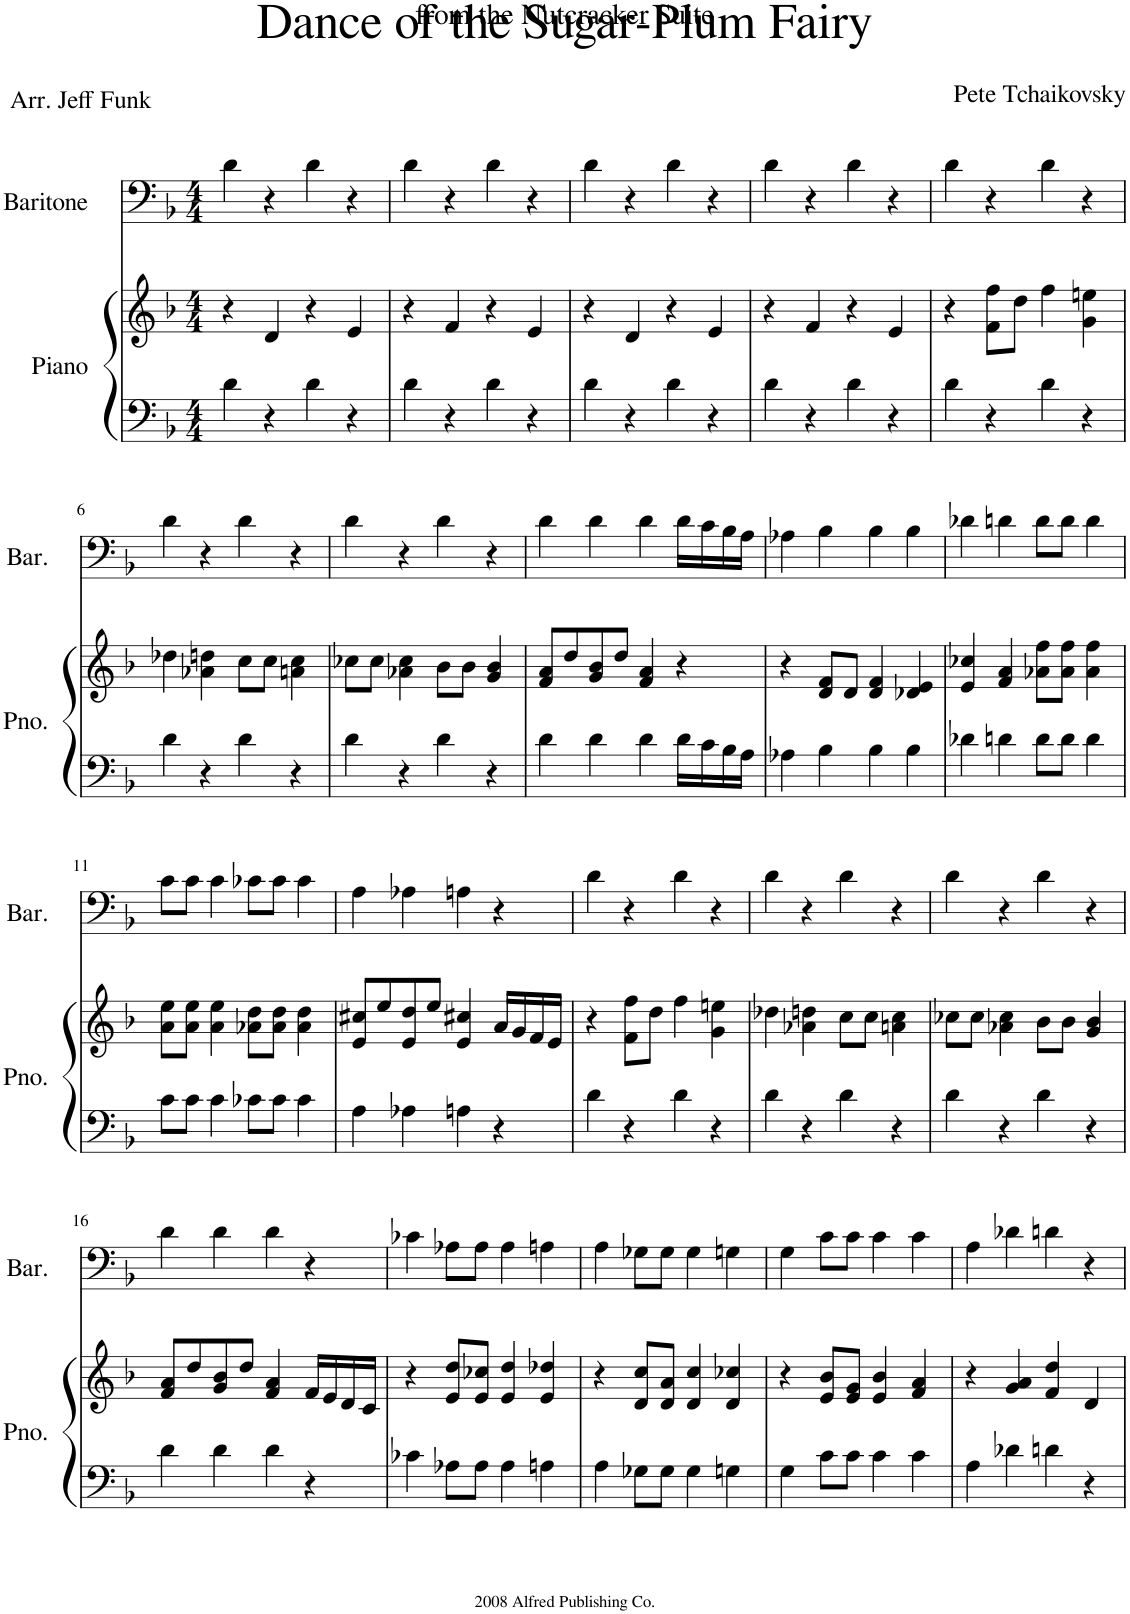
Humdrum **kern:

**kern	**kern	**kern
*part2	*part2	*part1
*staff3	*staff2	*staff1
*I"Piano	*	*I"Baritone
*I'Pno.	*	*I'Bar.
*clefF4	*clefG2	*clefF4
*k[b-]	*k[b-]	*k[b-]
*M4/4	*M4/4	*M4/4
=1	=1	=1
4d\	4r	4d\
4r	4d/	4r
4d\	4r	4d\
4r	4e/	4r
=2	=2	=2
4d\	4r	4d\
4r	4f/	4r
4d\	4r	4d\
4r	4e/	4r
=3	=3	=3
4d\	4r	4d\
4r	4d/	4r
4d\	4r	4d\
4r	4e/	4r
=4	=4	=4
4d\	4r	4d\
4r	4f/	4r
4d\	4r	4d\
4r	4e/	4r
=5	=5	=5
4d\	4r	4d\
4r	8f\ 8ff\L	4r
.	8dd\J	.
4d\	4ff\	4d\
4r	4g\ 4een\	4r
!!LO:LB:g=z
=6	=6	=6
4d\	4dd-X\	4d\
4r	4a-X\ 4ddn\	4r
4d\	8cc\L	4d\
.	8cc\J	.
4r	4an\ 4cc\	4r
=7	=7	=7
4d\	8cc-X\L	4d\
.	8cc-\J	.
4r	4a-X\ 4cc-\	4r
4d\	8b-\L	4d\
.	8b-\J	.
4r	4g/ 4b-/	4r
=8	=8	=8
4d\	8f/ 8a/L	4d\
.	8dd/	.
4d\	8g/ 8b-/	4d\
.	8dd/J	.
4d\	4f/ 4a/	4d\
16d\LL	4r	16d\LL
16c\	.	16c\
16B-\	.	16B-\
16A\JJ	.	16A\JJ
=9	=9	=9
4A-X\	4r	4A-X\
4B-\	8d/ 8f/L	4B-\
.	8d/J	.
4B-\	4d/ 4f/	4B-\
4B-\	4d-X/ 4e/	4B-\
=10	=10	=10
4d-X\	4e/ 4cc-X/	4d-X\
4dn\	4f/ 4a/	4dn\
8d\L	8a-X\ 8ff\L	8d\L
8d\J	8a-\ 8ff\J	8d\J
4d\	4a-\ 4ff\	4d\
!!LO:LB:g=z
=11	=11	=11
8c\L	8a\ 8ee\L	8c\L
8c\J	8a\ 8ee\J	8c\J
4c\	4a\ 4ee\	4c\
8c-X\L	8a-X\ 8dd\L	8c-X\L
8c-\J	8a-\ 8dd\J	8c-\J
4c-\	4a-\ 4dd\	4c-\
=12	=12	=12
4A\	8e/ 8cc#X/L	4A\
.	8ee/	.
4A-X\	8e/ 8dd/	4A-X\
.	8ee/J	.
4An\	4e/ 4cc#X/	4An\
4r	16a/LL	4r
.	16g/	.
.	16f/	.
.	16e/JJ	.
=13	=13	=13
4d\	4r	4d\
4r	8f\ 8ff\L	4r
.	8dd\J	.
4d\	4ff\	4d\
4r	4g\ 4een\	4r
=14	=14	=14
4d\	4dd-X\	4d\
4r	4a-X\ 4ddn\	4r
4d\	8cc\L	4d\
.	8cc\J	.
4r	4an\ 4cc\	4r
=15	=15	=15
4d\	8cc-X\L	4d\
.	8cc-\J	.
4r	4a-X\ 4cc-\	4r
4d\	8b-\L	4d\
.	8b-\J	.
4r	4g/ 4b-/	4r
!!LO:LB:g=z
=16	=16	=16
4d\	8f/ 8a/L	4d\
.	8dd/	.
4d\	8g/ 8b-/	4d\
.	8dd/J	.
4d\	4f/ 4a/	4d\
4r	16f/LL	4r
.	16e/	.
.	16d/	.
.	16c/JJ	.
=17	=17	=17
4c-X\	4r	4c-X\
8A-X\L	8e/ 8dd/L	8A-X\L
8A-\J	8e/ 8cc-X/J	8A-\J
4A-\	4e/ 4dd/	4A-\
4An\	4e/ 4dd-X/	4An\
=18	=18	=18
4A\	4r	4A\
8G-X\L	8d/ 8cc/L	8G-X\L
8G-\J	8d/ 8a/J	8G-\J
4G-\	4d/ 4cc/	4G-\
4Gn\	4d/ 4cc-X/	4Gn\
=19	=19	=19
4G\	4r	4G\
8c\L	8e/ 8b-/L	8c\L
8c\J	8e/ 8g/J	8c\J
4c\	4e/ 4b-/	4c\
4c\	4f/ 4a/	4c\
=20	=20	=20
4A\	4r	4A\
4d-X\	4g/ 4a/	4d-X\
4dn\	4f/ 4dd/	4dn\
4r	4d/	4r
=	=	=
*-	*-	*-
